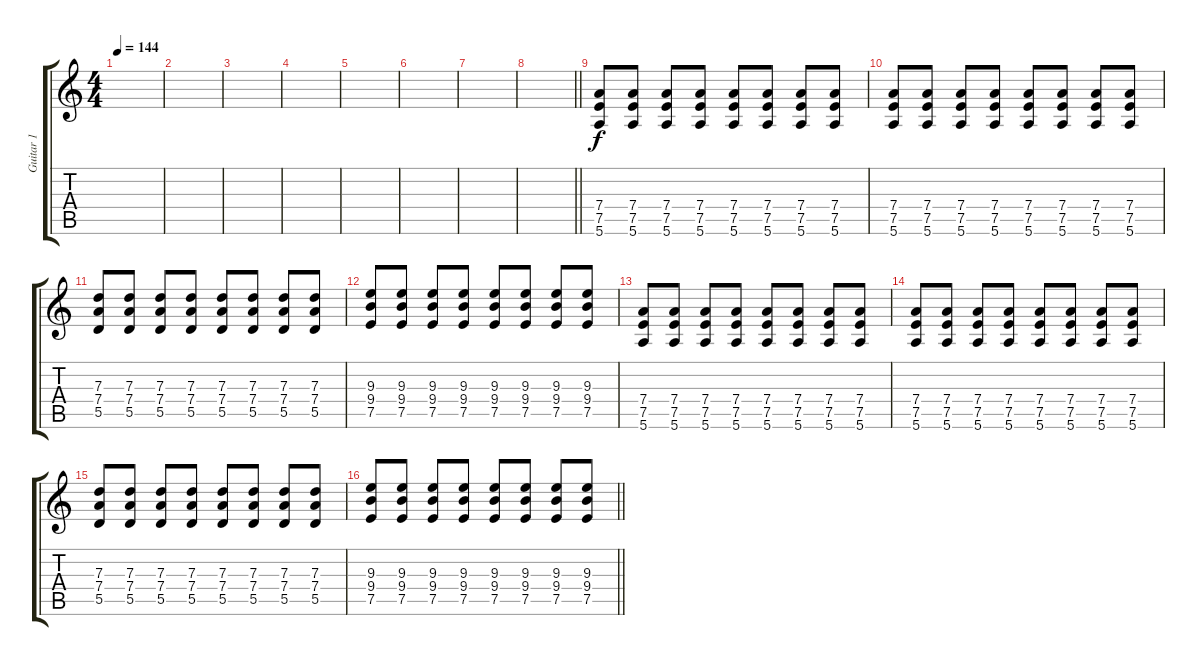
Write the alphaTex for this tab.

\track ("Guitar 1" "Guitar 1") {instrument overdrivenguitar}
\staff {score tabs}
\tuning (E4 B3 G3 D3 A2 E2) {hide}
\ts (4 4)
\tempo 144
\clef g2
\ks c
|
|
|
|
|
|
|
\barLineRight lightlight
|
(7.4 7.5 5.6).8 (7.4 7.5 5.6).8 (7.4 7.5 5.6).8 (7.4 7.5 5.6).8 (7.4 7.5 5.6).8 (7.4 7.5 5.6).8 (7.4 7.5 5.6).8 (7.4 7.5 5.6).8 |
(7.4 7.5 5.6).8 (7.4 7.5 5.6).8 (7.4 7.5 5.6).8 (7.4 7.5 5.6).8 (7.4 7.5 5.6).8 (7.4 7.5 5.6).8 (7.4 7.5 5.6).8 (7.4 7.5 5.6).8 |
(7.3 7.4 5.5).8 (7.3 7.4 5.5).8 (7.3 7.4 5.5).8 (7.3 7.4 5.5).8 (7.3 7.4 5.5).8 (7.3 7.4 5.5).8 (7.3 7.4 5.5).8 (7.3 7.4 5.5).8 |
(9.3 9.4 7.5).8 (9.3 9.4 7.5).8 (9.3 9.4 7.5).8 (9.3 9.4 7.5).8 (9.3 9.4 7.5).8 (9.3 9.4 7.5).8 (9.3 9.4 7.5).8 (9.3 9.4 7.5).8 |
(7.4 7.5 5.6).8 (7.4 7.5 5.6).8 (7.4 7.5 5.6).8 (7.4 7.5 5.6).8 (7.4 7.5 5.6).8 (7.4 7.5 5.6).8 (7.4 7.5 5.6).8 (7.4 7.5 5.6).8 |
(7.4 7.5 5.6).8 (7.4 7.5 5.6).8 (7.4 7.5 5.6).8 (7.4 7.5 5.6).8 (7.4 7.5 5.6).8 (7.4 7.5 5.6).8 (7.4 7.5 5.6).8 (7.4 7.5 5.6).8 |
(7.3 7.4 5.5).8 (7.3 7.4 5.5).8 (7.3 7.4 5.5).8 (7.3 7.4 5.5).8 (7.3 7.4 5.5).8 (7.3 7.4 5.5).8 (7.3 7.4 5.5).8 (7.3 7.4 5.5).8 |
\barLineRight lightlight
(9.3 9.4 7.5).8 (9.3 9.4 7.5).8 (9.3 9.4 7.5).8 (9.3 9.4 7.5).8 (9.3 9.4 7.5).8 (9.3 9.4 7.5).8 (9.3 9.4 7.5).8 (9.3 9.4 7.5).8
